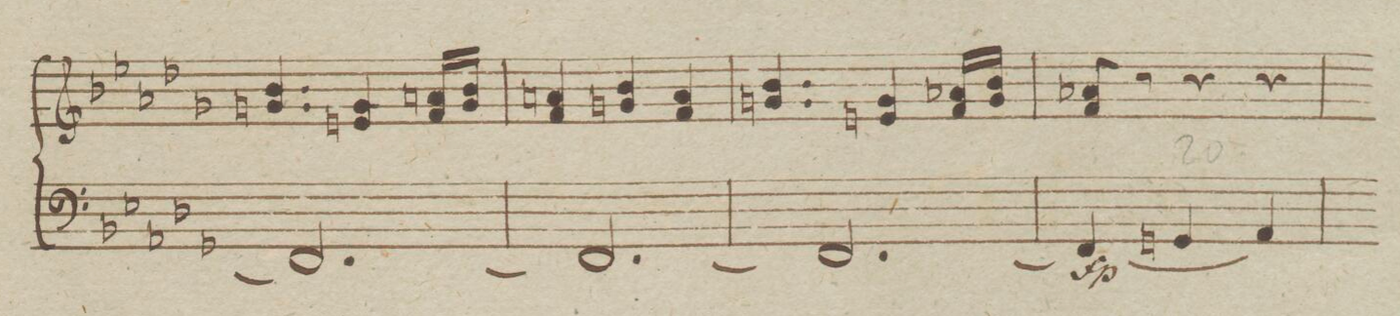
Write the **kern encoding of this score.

**kern
*I"Organo.
*clefF4
*k[b-e-a-d-g-]
*M3/4
2.FF/_
=18
2.FF/_
=19
2.FF/_
=20
(4FF/]
4GGn/
4AA-/)
=21
*-
